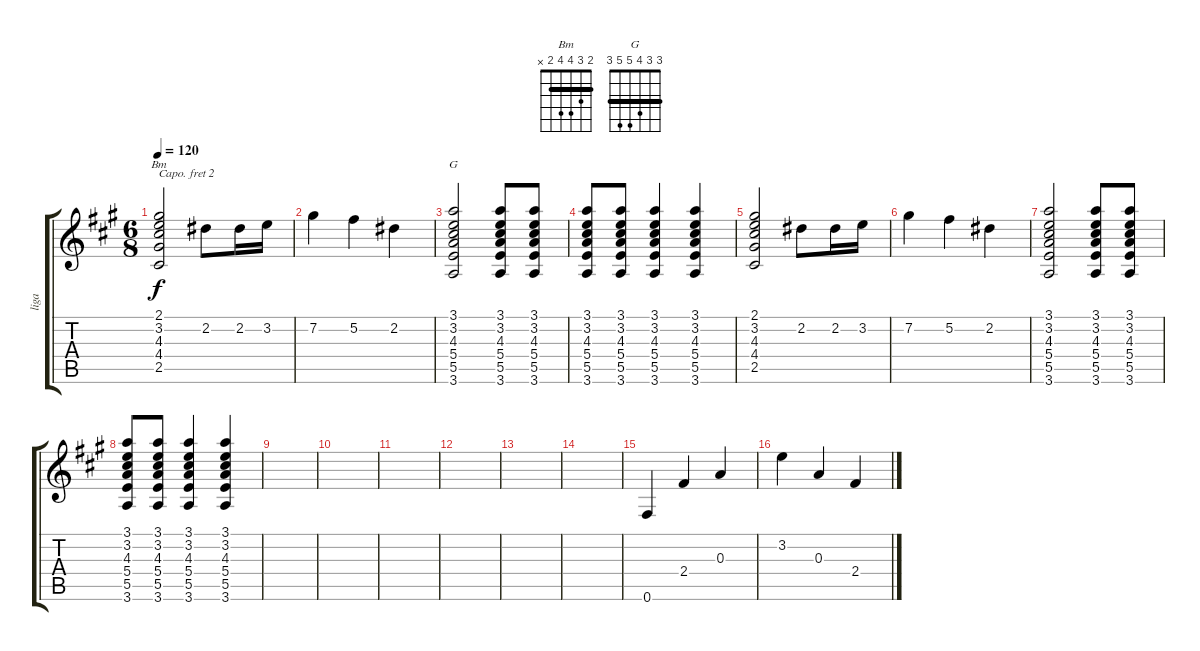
\track ("liga" "liga") {instrument acousticguitarsteel}
\staff {score tabs}
\capo 2
\tuning (E4 B3 G3 D3 A2 E2) {hide}
\chord ("Bm" 2 3 4 4 2 x) {barre 2}
\chord ("G" 3 3 4 5 5 3) {barre 3}
\ts (6 8)
\tempo 120
\clef g2
\ks a
(2.1 3.2 4.3 4.4 2.5).2{ch "Bm" dy f} 2.2.8 2.2.16 3.2.16 |
7.2.4 5.2.4 2.2.4 |
(3.1 3.2 4.3 5.4 5.5 3.6).2{ch "G"} (3.1 3.2 4.3 5.4 5.5 3.6).8 (3.1 3.2 4.3 5.4 5.5 3.6).8 |
(3.1 3.2 4.3 5.4 5.5 3.6).8 (3.1 3.2 4.3 5.4 5.5 3.6).8 (3.1 3.2 4.3 5.4 5.5 3.6).4 (3.1 3.2 4.3 5.4 5.5 3.6).4 |
(2.1 3.2 4.3 4.4 2.5).2 2.2.8 2.2.16 3.2.16 |
7.2.4 5.2.4 2.2.4 |
(3.1 3.2 4.3 5.4 5.5 3.6).2 (3.1 3.2 4.3 5.4 5.5 3.6).8 (3.1 3.2 4.3 5.4 5.5 3.6).8 |
(3.1 3.2 4.3 5.4 5.5 3.6).8 (3.1 3.2 4.3 5.4 5.5 3.6).8 (3.1 3.2 4.3 5.4 5.5 3.6).4 (3.1 3.2 4.3 5.4 5.5 3.6).4 |
|
|
|
|
|
|
0.6.4 2.4.4 0.3.4 |
3.2.4 0.3.4 2.4.4
